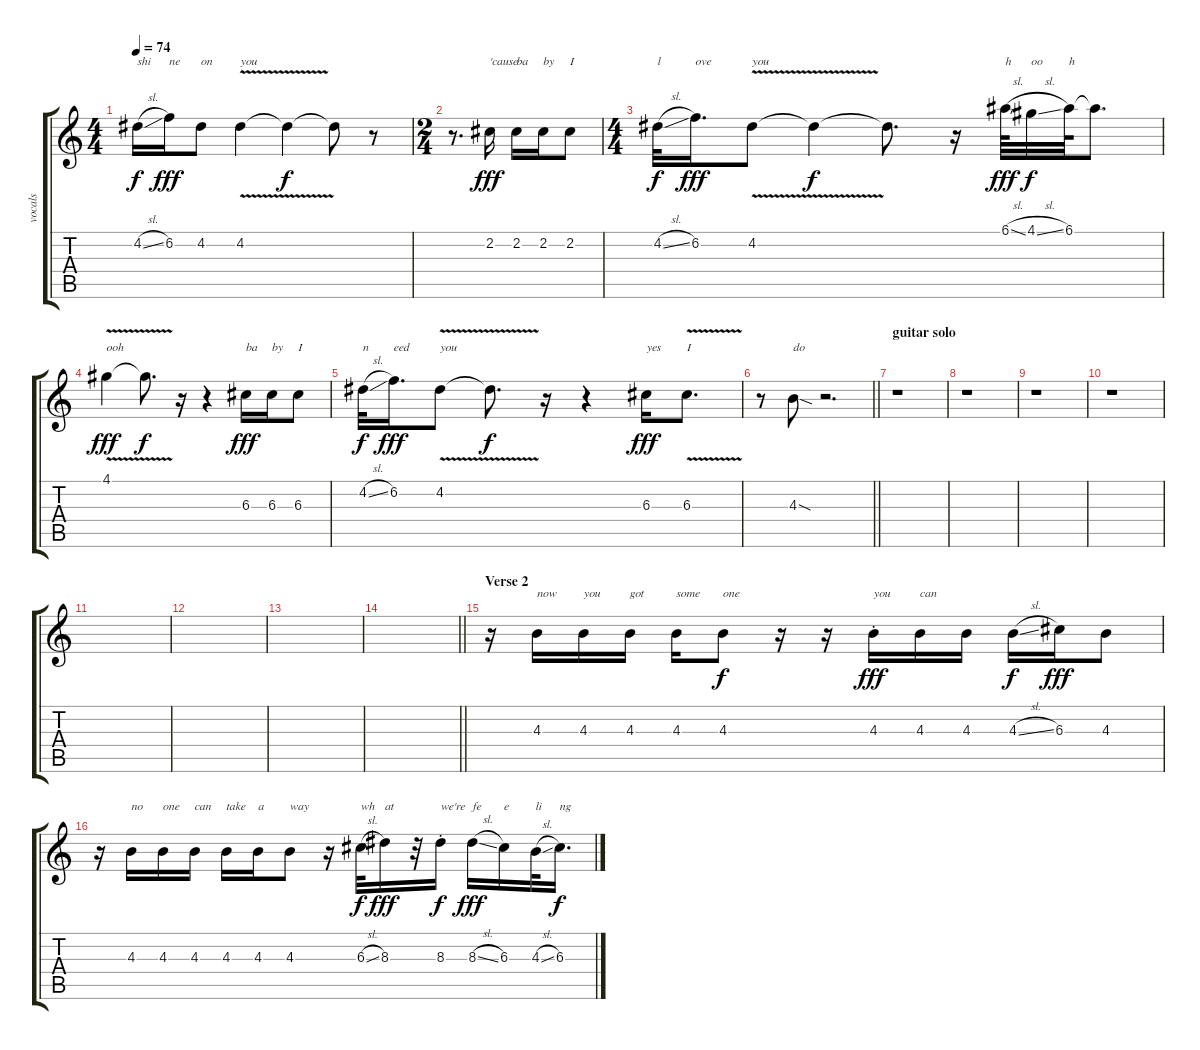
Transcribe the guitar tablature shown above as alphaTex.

\track ("vocals" "vocals") {instrument electricguitarjazz}
\staff {score tabs}
\tuning (E4 B3 G3 D3 A2 E2) {hide}
\ts (4 4)
\tempo 74
\clef g2
\ks c
4.2{sl}.16{txt "shi" dy f} 6.2.16{txt "ne" dy fff} 4.2.8{txt "on"} 4.2{v}.4{txt "you"} 4.2{t}.4{dy f} 4.2{t}.8 r.8 |
\ts (2 4)
r.8{d} 2.2.16{txt "'cause" dy fff} 2.2.16{txt "ba"} 2.2.16{txt "by"} 2.2.8{txt "I"} |
\ts (4 4)
4.2{sl}.32{txt "l" dy f} 6.2.16{d txt "ove" dy fff} 4.2{v}.8{txt "you"} 4.2{t}.4{dy f} 4.2{t}.8{d} r.16 6.1{sl}.64{txt "h" dy fff} 4.1{sl}.32{txt "oo" dy f} 6.1.64{txt "h"} 6.1{t}.8{d} |
4.1{v}.4{txt "ooh" dy fff} 4.1{t}.8{d dy f} r.16 r.4 6.3.16{txt "ba" dy fff} 6.3.16{txt "by"} 6.3.8{txt "I"} |
4.2{sl}.32{txt "n" dy f} 6.2.16{d txt "eed" dy fff} 4.2{v}.8{txt "you"} 4.2{t}.8{d dy f} r.16 r.4 6.3.16{txt "yes" dy fff} 6.3{v}.8{d txt "I"} |
\barLineRight lightlight
r.8 4.3{sod}.8{txt "do"} r.2{d} |
\section ("" "guitar solo")
r.1 |
r.1 |
r.1 |
r.1 |
|
|
|
\barLineRight lightlight
|
\section ("" "Verse 2")
r.16 4.3.16{txt "now"} 4.3.16{txt "you"} 4.3.16{txt "got"} 4.3.16{txt "some"} 4.3.8{txt "one" dy f} r.16 r.16 4.3{st}.16{txt "you" dy fff} 4.3.16{txt "can"} 4.3.16 4.3{sl}.16{dy f} 6.3.16{dy fff} 4.3.8 |
r.16 4.3.16{txt "no"} 4.3.16{txt "one"} 4.3.16{txt "can"} 4.3.16{txt "take"} 4.3.16{txt "a"} 4.3.8{txt "way"} r.16 6.3{sl}.32{txt "wh" dy f} 8.3.16{txt "at" dy fff} r.32 8.3{st}.16{txt "we're" dy f} 8.3{sl}.16{txt "fe" dy fff} 6.3.16{txt "e"} 4.3{sl}.32{txt "li"} 6.3.16{d txt "ng" dy f}
